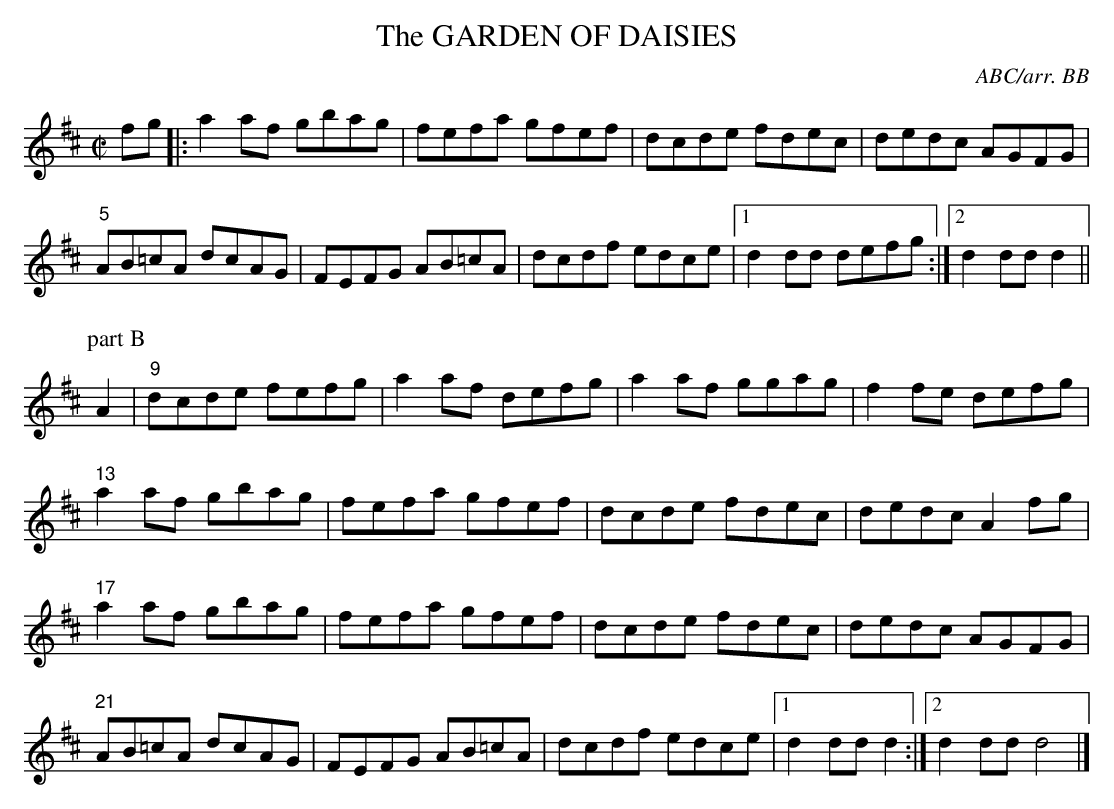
X:1
T:GARDEN OF DAISIES, The
Y:"set dance"
C:ABC/arr. BB
L:1/8 % Dotted rhythm throughout
M:C|
K:D
fg|:a2af gbag|fefa gfef|dcde fdec|dedc AGFG|
"5"AB=cA dcAG|FEFG AB=cA|dcdf edce|1 d2dd defg:|\
[2 d2dd d2||%final d2dd d4|
P:part B
A2|"9"dcde fefg|a2af defg|a2af ggag|f2fe defg|
"13"a2af gbag|fefa gfef|dcde fdec|dedc A2fg|
"17"a2af gbag|fefa gfef|dcde fdec|dedc AGFG|
"21"AB=cA dcAG|FEFG AB=cA|dcdf edce|1 d2dd d2:|\
[2 d2dd d4|]
